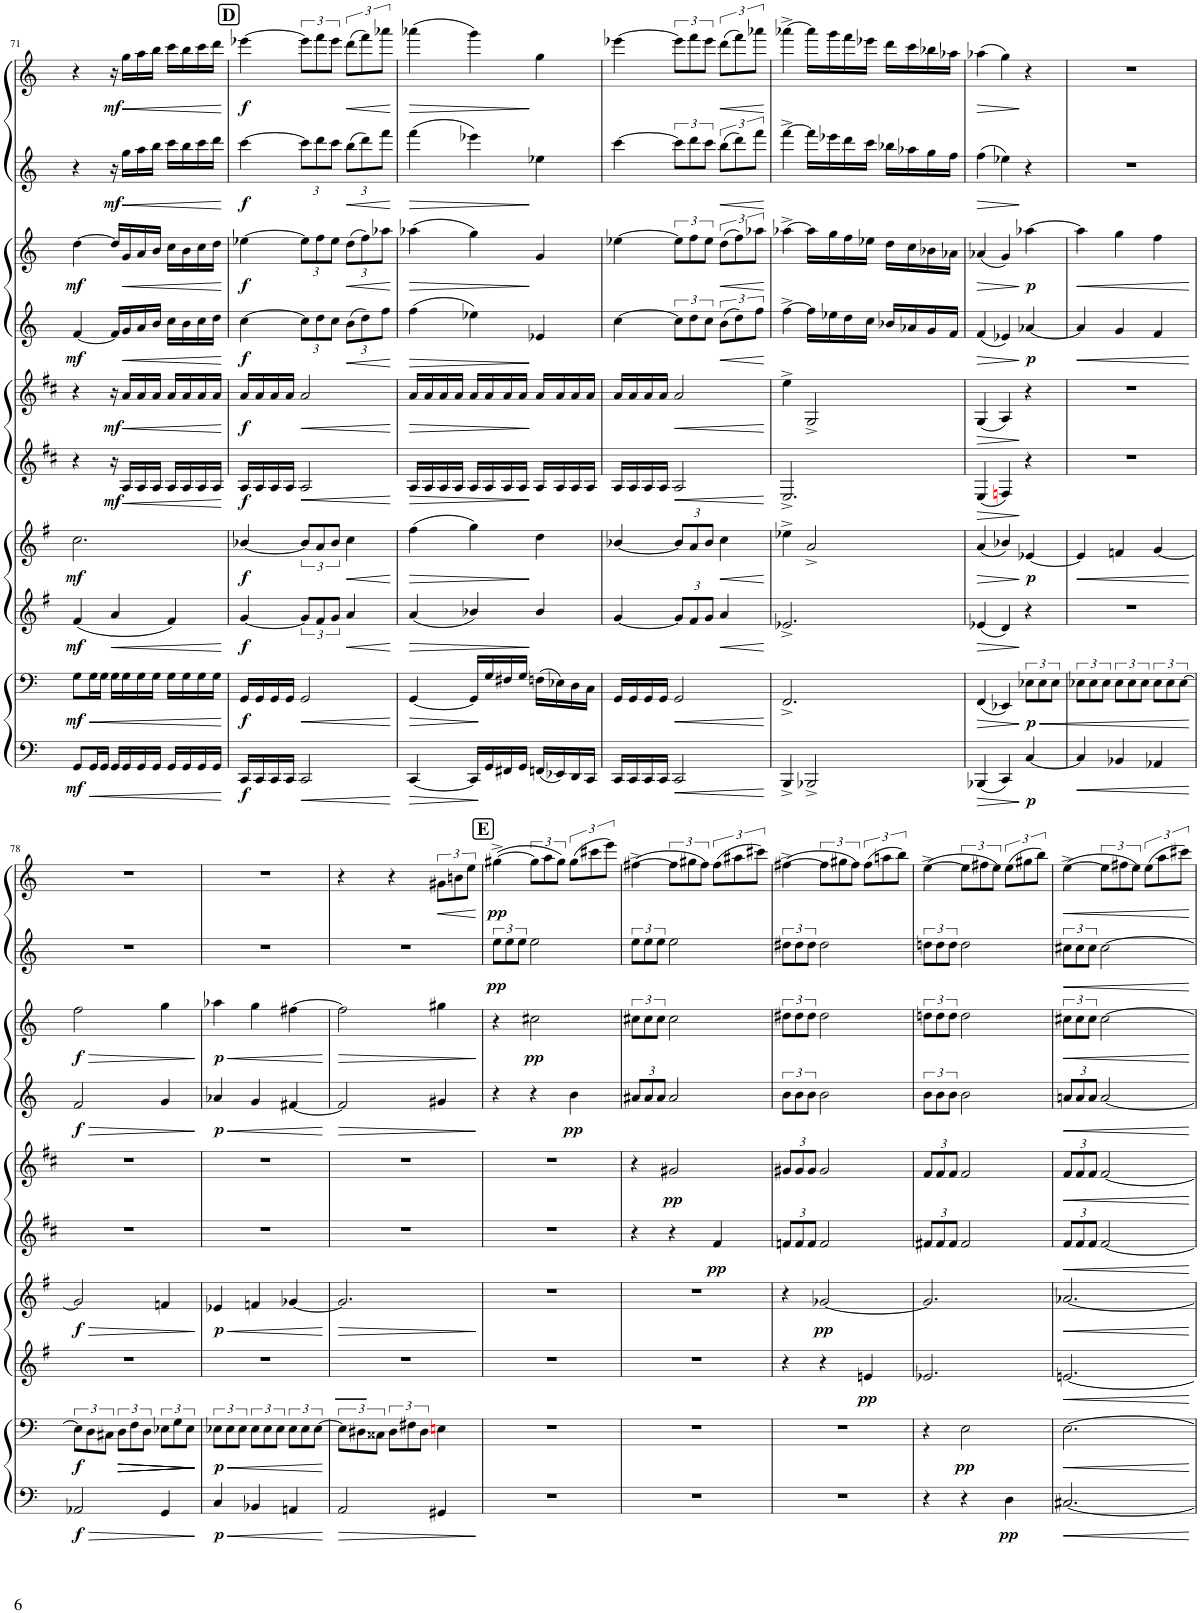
**kern	**dynam	**kern	**dynam	**kern	**dynam	**kern	**dynam	**kern	**dynam	**kern	**dynam	**kern	**dynam	**kern	**dynam	**kern	**dynam	**kern	**dynam
*part10	*part10	*part9	*part9	*part8	*part8	*part7	*part7	*part6	*part6	*part5	*part5	*part4	*part4	*part3	*part3	*part2	*part2	*part1	*part1
*staff10	*staff10	*staff9	*staff9	*staff8	*staff8	*staff7	*staff7	*staff6	*staff6	*staff5	*staff5	*staff4	*staff4	*staff3	*staff3	*staff2	*staff2	*staff1	*staff1
*I"Bassoon 2	*	*I"Bassoon 1	*	*I"Horn 2 in F	*	*I"Horn 1 in F	*	*I"Clarinet 2 in Bb	*	*I"Clarinet 1 in Bb	*	*I"Oboe 2	*	*I"Oboe 1	*	*I"Flute 2	*	*I"Flute 1	*
*I'Bsn	*	*I'Bsn	*	*I'Hn	*	*I'Hn	*	*I'Cl	*	*I'Cl	*	*I'Ob	*	*I'Ob	*	*I'Fl	*	*I'Fl	*
!!LO:PB:g=z
*clefF4	*	*clefF4	*	*clefG2	*	*clefG2	*	*clefG2	*	*clefG2	*	*clefG2	*	*clefG2	*	*clefG2	*	*clefG2	*
*	*	*	*	*Trd4c7	*	*Trd4c7	*	*Trd1c2	*	*Trd1c2	*	*	*	*	*	*	*	*	*
*k[]	*	*k[]	*	*k[f#]	*	*k[f#]	*	*k[f#c#]	*	*k[f#c#]	*	*k[]	*	*k[]	*	*k[]	*	*k[]	*
*M3/4	*	*M3/4	*	*M3/4	*	*M3/4	*	*M3/4	*	*M3/4	*	*M3/4	*	*M3/4	*	*M3/4	*	*M3/4	*
=71	=71	=71	=71	=71	=71	=71	=71	=71	=71	=71	=71	=71	=71	=71	=71	=71	=71	=71	=71
!	!LO:DY:b	!	!LO:DY:b	!	!LO:DY:b	!	!LO:DY:b	!	!	!	!	!	!LO:DY:b	!	!LO:DY:b	!	!	!	!
8GG/L	mf	8G\L	mf	(4f#/	mf	2.cc\	mf	4r	.	4r	.	[4f/	mf	[4dd\	mf	4r	.	4r	.
!	!LO:HP:b	!	!LO:HP:b	!	!	!	!	!	!	!	!	!	!	!	!	!	!	!	!
16GG/L	<	16G\L	<	.	.	.	.	.	.	.	.	.	.	.	.	.	.	.	.
16GG/JJ	.	16G\JJ	.	.	.	.	.	.	.	.	.	.	.	.	.	.	.	.	.
!	!	!	!	!	!LO:HP:b	!	!	!	!LO:DY:b	!	!LO:DY:b	!	!	!	!	!	!LO:DY:b	!	!LO:DY:b
16GG/LL	.	16G\LL	.	4a/	<	.	.	16r	mf	16r	mf	16f/LL]	.	16dd/LL]	.	16r	mf	16r	mf
!	!	!	!	!	!	!	!	!	!LO:HP:b	!	!LO:HP:b	!	!LO:HP:b	!	!LO:HP:b	!	!LO:HP:b	!	!LO:HP:b
16GG/	.	16G\	.	.	.	.	.	16A/LL	<	16a/LL	<	16g/	<	16g/	<	16gg\LL	<	16gg\LL	<
16GG/	.	16G\	.	.	.	.	.	16A/	.	16a/	.	16a/	.	16a/	.	16aa\	.	16aa\	.
16GG/JJ	.	16G\JJ	.	.	.	.	.	16A/JJ	.	16a/JJ	.	16b/JJ	.	16b/JJ	.	16bb\JJ	.	16bb\JJ	.
16GG/LL	.	16G\LL	.	4f#/)	.	.	.	16A/LL	.	16a/LL	.	16cc\LL	.	16cc\LL	.	16ccc\LL	.	16ccc\LL	.
16GG/	.	16G\	.	.	.	.	.	16A/	.	16a/	.	16b\	.	16b\	.	16bb\	.	16bb\	.
16GG/	.	16G\	.	.	.	.	.	16A/	.	16a/	.	16cc\	.	16cc\	.	16ccc\	.	16ccc\	.
16GG/JJ	.	16G\JJ	.	.	.	.	.	16A/JJ	.	16a/JJ	.	16dd\JJ	.	16dd\JJ	.	16ddd\JJ	.	16ddd\JJ	.
.	[	.	[	.	[	.	.	.	[	.	[	.	[	.	[	.	[	.	[
!!LO:REH:place=s1:a:B:cj:fs=14:t=D
=72	=72	=72	=72	=72	=72	=72	=72	=72	=72	=72	=72	=72	=72	=72	=72	=72	=72	=72	=72
!	!LO:DY:b	!	!LO:DY:b	!	!LO:DY:b	!	!LO:DY:b	!	!LO:DY:b	!	!LO:DY:b	!	!LO:DY:b	!	!LO:DY:b	!	!LO:DY:b	!	!LO:DY:b
16CC/LL	f	16GG/LL	f	[4g/	f	[4b-X/	f	16A/LL	f	16a/LL	f	[4cc\	f	[4ee-X\	f	[4ccc\	f	[4eee-X\	f
16CC/	.	16GG/	.	.	.	.	.	16A/	.	16a/	.	.	.	.	.	.	.	.	.
16CC/	.	16GG/	.	.	.	.	.	16A/	.	16a/	.	.	.	.	.	.	.	.	.
16CC/JJ	.	16GG/JJ	.	.	.	.	.	16A/JJ	.	16a/JJ	.	.	.	.	.	.	.	.	.
!	!LO:HP:b	!	!LO:HP:b	!	!	!	!	!	!LO:HP:b	!	!LO:HP:b	!	!	!	!	!	!	!	!
*	*	*	*	*	*	*	*	*	*	*	*	*Xbrackettup	*	*Xbrackettup	*	*Xbrackettup	*	*	*
2CC/	<	2GG/	<	12g/L]	.	12b-/L]	.	2A/	<	2a/	<	12cc\L]	.	12ee-\L]	.	12ccc\L]	.	12eee-\L]	.
.	.	.	.	12f#/	.	12a/	.	.	.	.	.	12dd\	.	12ff\	.	12ddd\	.	12fff\	.
.	.	.	.	12g/J	.	12b-/J	.	.	.	.	.	12cc\J	.	12ee-\J	.	12ccc\J	.	12eee-\J	.
!	!	!	!	!	!LO:HP:b	!	!LO:HP:b	!	!	!	!	!	!LO:HP:b	!	!LO:HP:b	!	!LO:HP:b	!	!LO:HP:b
.	.	.	.	4a/	<	4cc\	<	.	.	.	.	(12b\L	<	(12dd\L	<	(12bb\L	<	(12ddd\L	<
.	.	.	.	.	.	.	.	.	.	.	.	12dd\)	.	12ff\)	.	12ddd\)	.	12fff\)	.
.	.	.	.	.	.	.	.	.	.	.	.	12ff\J	.	12aa-X\J	.	12fff\J	.	12aaa-X\J	.
.	[	.	[	.	[	.	[	.	[	.	[	.	[	.	[	.	[	.	[
=73	=73	=73	=73	=73	=73	=73	=73	=73	=73	=73	=73	=73	=73	=73	=73	=73	=73	=73	=73
!	!LO:HP:b	!	!LO:HP:b	!	!LO:HP:b	!	!LO:HP:b	!	!LO:HP:b	!	!LO:HP:b	!	!LO:HP:b	!	!LO:HP:b	!	!LO:HP:b	!	!LO:HP:b
[4CC/	>	[4GG/	>	(4a/	>	(4ff#\	>	16A/LL	>	16a/LL	>	(4ff\	>	(4aa-X\	>	(4fff\	>	(4aaa-X\	>
.	.	.	.	.	.	.	.	16A/	.	16a/	.	.	.	.	.	.	.	.	.
.	.	.	.	.	.	.	.	16A/	.	16a/	.	.	.	.	.	.	.	.	.
.	.	.	.	.	.	.	.	16A/JJ	.	16a/JJ	.	.	.	.	.	.	.	.	.
16CC/LL]	.	16GG/LL]	.	4b-X/)	.	4gg\)	.	16A/LL	.	16a/LL	.	4ee-X\)	.	4gg\)	.	4eee-X\)	.	4ggg\)	.
16GG/	]	16G/	]	.	.	.	.	16A/	.	16a/	.	.	.	.	.	.	.	.	.
16FF#X/	.	16F#X/	.	.	.	.	.	16A/	.	16a/	.	.	.	.	.	.	.	.	.
16GG/JJ	.	16G/JJ	.	.	.	.	.	16A/JJ	.	16a/JJ	.	.	.	.	.	.	.	.	.
(16FFn/LL	.	(16Fn\LL	.	4b-/	]	4dd\	]	16A/LL	]	16a/LL	]	4e-X/	]	4g/	]	4ee-X\	]	4gg\	]
16EE-X/)	.	16E-X\)	.	.	.	.	.	16A/	.	16a/	.	.	.	.	.	.	.	.	.
16DD/	.	16D\	.	.	.	.	.	16A/	.	16a/	.	.	.	.	.	.	.	.	.
16CC/JJ	.	16C\JJ	.	.	.	.	.	16A/JJ	.	16a/JJ	.	.	.	.	.	.	.	.	.
=74	=74	=74	=74	=74	=74	=74	=74	=74	=74	=74	=74	=74	=74	=74	=74	=74	=74	=74	=74
16CC/LL	.	16GG/LL	.	[4g/	.	[4b-X/	.	16A/LL	.	16a/LL	.	[4cc\	.	[4ee-X\	.	[4ccc\	.	[4eee-X\	.
16CC/	.	16GG/	.	.	.	.	.	16A/	.	16a/	.	.	.	.	.	.	.	.	.
16CC/	.	16GG/	.	.	.	.	.	16A/	.	16a/	.	.	.	.	.	.	.	.	.
16CC/JJ	.	16GG/JJ	.	.	.	.	.	16A/JJ	.	16a/JJ	.	.	.	.	.	.	.	.	.
!	!LO:HP:b	!	!LO:HP:b	!	!	!	!	!	!	!	!	!	!	!	!	!	!	!	!
*	*	*	*	*Xbrackettup	*	*Xbrackettup	*	*	*	*	*	*	*	*	*	*	*	*	*
!	!	!	!	!	!	!	!	!	!LO:HP:b	!	!LO:HP:b	!	!	!	!	!	!	!	!
*	*	*	*	*	*	*	*	*	*	*	*	*brackettup	*	*brackettup	*	*brackettup	*	*	*
2CC/	<	2GG/	<	12g/L]	.	12b-/L]	.	2A/	<	2a/	<	12cc\L]	.	12ee-\L]	.	12ccc\L]	.	12eee-\L]	.
.	.	.	.	12f#/	.	12a/	.	.	.	.	.	12dd\	.	12ff\	.	12ddd\	.	12fff\	.
.	.	.	.	12g/J	.	12b-/J	.	.	.	.	.	12cc\J	.	12ee-\J	.	12ccc\J	.	12eee-\J	.
!	!	!	!	!	!LO:HP:b	!	!LO:HP:b	!	!	!	!	!	!LO:HP:b	!	!LO:HP:b	!	!LO:HP:b	!	!LO:HP:b
.	.	.	.	4a/	<	4cc\	<	.	.	.	.	(12b\L	<	(12dd\L	<	(12bb\L	<	(12ddd\L	<
.	.	.	.	.	.	.	.	.	.	.	.	12dd\)	.	12ff\)	.	12ddd\)	.	12fff\)	.
.	.	.	.	.	.	.	.	.	.	.	.	12ff\J	.	12aa-X\J	.	12fff\J	.	12aaa-X\J	.
.	[	.	[	.	[	.	[	.	[	.	[	.	[	.	[	.	[	.	[
=75	=75	=75	=75	=75	=75	=75	=75	=75	=75	=75	=75	=75	=75	=75	=75	=75	=75	=75	=75
4BBB^/	.	2.FF^/	.	2.e-X^/	.	4ee-X^\	.	2.E^/	.	4ee^\	.	[4ff^\	.	[4aa-X^\	.	[4fff^\	.	[4aaa-X^\	.
2BBB-X^/	.	.	.	.	.	2a^/	.	.	.	2G^/	.	16ff\LL]	.	16aa-\LL]	.	16fff\LL]	.	16aaa-\LL]	.
.	.	.	.	.	.	.	.	.	.	.	.	16ee-X\	.	16gg\	.	16eee-X\	.	16ggg\	.
.	.	.	.	.	.	.	.	.	.	.	.	16dd\	.	16ff\	.	16ddd\	.	16fff\	.
.	.	.	.	.	.	.	.	.	.	.	.	16cc\JJ	.	16ee-X\JJ	.	16ccc\JJ	.	16eee-X\JJ	.
.	.	.	.	.	.	.	.	.	.	.	.	16b-X/LL	.	16dd\LL	.	16bb-X\LL	.	16ddd\LL	.
.	.	.	.	.	.	.	.	.	.	.	.	16a-X/	.	16cc\	.	16aa-X\	.	16ccc\	.
.	.	.	.	.	.	.	.	.	.	.	.	16g/	.	16b-X\	.	16gg\	.	16bb-X\	.
.	.	.	.	.	.	.	.	.	.	.	.	16f/JJ	.	16a-X\JJ	.	16ff\JJ	.	16aa-X\JJ	.
=76	=76	=76	=76	=76	=76	=76	=76	=76	=76	=76	=76	=76	=76	=76	=76	=76	=76	=76	=76
!	!LO:HP:b	!	!LO:HP:b	!	!LO:HP:b	!	!LO:HP:b	!	!LO:HP:b	!	!LO:HP:b	!	!LO:HP:b	!	!LO:HP:b	!	!LO:HP:b	!	!LO:HP:b
(4BBB-X/	>	(4FF/	>	(4e-X/	>	(4a/	>	(4E/	>	(4G/	>	(4f/	>	(4a-X/	>	(4ff\	>	(4aa-X\	>
4CC/)	.	4EE-X/)	.	4d/)	.	4b-X/)	.	4Fn/)	.	4A/)	.	4e-X/)	.	4g/)	.	4ee-X\)	.	4gg\)	.
!	!LO:DY:n=1:b	!	!LO:HP:n=1:b	!	!	!	!	!	!	!	!	!	!	!	!	!	!	!	!
!	!	!	!LO:DY:n=1:b	!	!	!	!LO:DY:n=1:b	!	!	!	!	!	!LO:DY:n=1:b	!	!LO:DY:n=1:b	!	!	!	!
[4C/	] p	12E-X\L	] < p	4r	]	[4e-X/	] p	4r	]	4r	]	[4a-X/	] p	[4aa-X\	] p	4r	]	4r	]
.	.	12E-\	.	.	.	.	.	.	.	.	.	.	.	.	.	.	.	.	.
.	.	12E-\J	.	.	.	.	.	.	.	.	.	.	.	.	.	.	.	.	.
=77	=77	=77	=77	=77	=77	=77	=77	=77	=77	=77	=77	=77	=77	=77	=77	=77	=77	=77	=77
!	!LO:HP:b	!	!	!	!	!	!LO:HP:b	!	!	!	!	!	!LO:HP:b	!	!LO:HP:b	!	!	!	!
4C/]	<	12E-X\L	.	2.r	.	4e-/]	<	2.r	.	2.r	.	4a-/]	<	4aa-\]	<	2.r	.	2.r	.
.	.	12E-\	.	.	.	.	.	.	.	.	.	.	.	.	.	.	.	.	.
.	.	12E-\J	.	.	.	.	.	.	.	.	.	.	.	.	.	.	.	.	.
4BB-X/	.	12E-\L	.	.	.	4fn/	.	.	.	.	.	4g/	.	4gg\	.	.	.	.	.
.	.	12E-\	.	.	.	.	.	.	.	.	.	.	.	.	.	.	.	.	.
.	.	12E-\J	.	.	.	.	.	.	.	.	.	.	.	.	.	.	.	.	.
4AA-X/	.	12E-\L	.	.	.	[4g/	.	.	.	.	.	4f/	.	4ff\	.	.	.	.	.
.	.	12E-\	.	.	.	.	.	.	.	.	.	.	.	.	.	.	.	.	.
.	.	[12E-\J	.	.	.	.	.	.	.	.	.	.	.	.	.	.	.	.	.
.	[	.	[	.	.	.	[	.	.	.	.	.	[	.	[	.	.	.	.
!!LO:LB:g=z
=78	=78	=78	=78	=78	=78	=78	=78	=78	=78	=78	=78	=78	=78	=78	=78	=78	=78	=78	=78
!	!LO:HP:b	!	!	!	!	!	!LO:HP:b	!	!	!	!	!	!LO:HP:b	!	!LO:HP:b	!	!	!	!
!	!LO:DY:n=1:b	!	!LO:DY:b	!	!	!	!LO:DY:n=1:b	!	!	!	!	!	!LO:DY:n=1:b	!	!LO:DY:n=1:b	!	!	!	!
2AA-X/	> f	12E-\L]	f	2.r	.	2g/]	> f	2.r	.	2.r	.	2f/	> f	2ff\	> f	2.r	.	2.r	.
.	.	12D\	.	.	.	.	.	.	.	.	.	.	.	.	.	.	.	.	.
.	.	12C#X\J	.	.	.	.	.	.	.	.	.	.	.	.	.	.	.	.	.
!	!	!	!LO:HP:b	!	!	!	!	!	!	!	!	!	!	!	!	!	!	!	!
.	.	12D\L	>	.	.	.	.	.	.	.	.	.	.	.	.	.	.	.	.
!	!	!	!LO:HP:b	!	!	!	!	!	!	!	!	!	!	!	!	!	!	!	!
.	.	12F\	>	.	.	.	.	.	.	.	.	.	.	.	.	.	.	.	.
!	!	!	!LO:HP:b	!	!	!	!	!	!	!	!	!	!	!	!	!	!	!	!
.	.	12D\J	>	.	.	.	.	.	.	.	.	.	.	.	.	.	.	.	.
4GG/	.	12E-X\L	.	.	.	4fn/	.	.	.	.	.	4g/	.	4gg\	.	.	.	.	.
.	.	12G\	.	.	.	.	.	.	.	.	.	.	.	.	.	.	.	.	.
.	.	12E-\J	.	.	.	.	.	.	.	.	.	.	.	.	.	.	.	.	.
.	]	.	] ] ]	.	.	.	]	.	.	.	.	.	]	.	]	.	.	.	.
=79	=79	=79	=79	=79	=79	=79	=79	=79	=79	=79	=79	=79	=79	=79	=79	=79	=79	=79	=79
!	!LO:HP:b	!	!LO:HP:b	!	!	!	!LO:HP:b	!	!	!	!	!	!LO:HP:b	!	!LO:HP:b	!	!	!	!
!	!LO:DY:n=1:b	!	!LO:DY:n=1:b	!	!	!	!LO:DY:n=1:b	!	!	!	!	!	!LO:DY:n=1:b	!	!LO:DY:n=1:b	!	!	!	!
4C/	< p	12E-X\L	< p	2.r	.	4e-X/	< p	2.r	.	2.r	.	4a-X/	< p	4aa-X\	< p	2.r	.	2.r	.
.	.	12E-\	.	.	.	.	.	.	.	.	.	.	.	.	.	.	.	.	.
.	.	12E-\J	.	.	.	.	.	.	.	.	.	.	.	.	.	.	.	.	.
4BB-X/	.	12E-\L	.	.	.	4fn/	.	.	.	.	.	4g/	.	4gg\	.	.	.	.	.
.	.	12E-\	.	.	.	.	.	.	.	.	.	.	.	.	.	.	.	.	.
.	.	12E-\J	.	.	.	.	.	.	.	.	.	.	.	.	.	.	.	.	.
4AAn/	.	12E-\L	.	.	.	[4g-X/	.	.	.	.	.	[4f#X/	.	[4ff#X\	.	.	.	.	.
.	.	12E-\	.	.	.	.	.	.	.	.	.	.	.	.	.	.	.	.	.
.	.	[12E-\J	.	.	.	.	.	.	.	.	.	.	.	.	.	.	.	.	.
.	[	.	[	.	.	.	[	.	.	.	.	.	[	.	[	.	.	.	.
=80	=80	=80	=80	=80	=80	=80	=80	=80	=80	=80	=80	=80	=80	=80	=80	=80	=80	=80	=80
!	!LO:HP:b	!	!	!	!	!	!LO:HP:b	!	!	!	!	!	!LO:HP:b	!	!LO:HP:b	!	!	!	!
2AA/	>	12E-\L]	.	2.r	.	2.g-/]	>	2.r	.	2.r	.	2f#/]	>	2ff#\]	>	2.r	.	4r	.
.	.	12D#X\	.	.	.	.	.	.	.	.	.	.	.	.	.	.	.	.	.
.	.	12C##X\J	.	.	.	.	.	.	.	.	.	.	.	.	.	.	.	.	.
.	.	12D#\L	.	.	.	.	.	.	.	.	.	.	.	.	.	.	.	4r	.
.	.	12F#X\	.	.	.	.	.	.	.	.	.	.	.	.	.	.	.	.	.
.	.	12D#\J	.	.	.	.	.	.	.	.	.	.	.	.	.	.	.	.	.
!	!	!	!	!	!	!	!	!	!	!	!	!	!	!	!	!	!	!	!LO:HP:b
4GG#X/	.	4En\	.	.	.	.	.	.	.	.	.	4g#X/	.	4gg#X\	.	.	.	12g#X\L	<
.	.	.	.	.	.	.	.	.	.	.	.	.	.	.	.	.	.	12bn\	.
.	.	.	.	.	.	.	.	.	.	.	.	.	.	.	.	.	.	12ee\J	.
.	]	.	.	.	.	.	]	.	.	.	.	.	]	.	]	.	.	.	[
!!LO:REH:place=s1:a:B:cj:fs=14:t=E
=81	=81	=81	=81	=81	=81	=81	=81	=81	=81	=81	=81	=81	=81	=81	=81	=81	=81	=81	=81
!	!	!	!	!	!	!	!	!	!	!	!	!	!	!	!	!	!LO:DY:b	!	!LO:DY:b
2.r	.	2.r	.	2.r	.	2.r	.	2.r	.	2.r	.	4r	.	4r	.	12ee\L	pp	([4gg#X^\	pp
.	.	.	.	.	.	.	.	.	.	.	.	.	.	.	.	12ee\	.	.	.
.	.	.	.	.	.	.	.	.	.	.	.	.	.	.	.	12ee\J	.	.	.
!	!	!	!	!	!	!	!	!	!	!	!	!	!	!	!LO:DY:b	!	!	!	!
.	.	.	.	.	.	.	.	.	.	.	.	4r	.	2cc#X\	pp	2ee\	.	12gg#\L]	.
.	.	.	.	.	.	.	.	.	.	.	.	.	.	.	.	.	.	12aa\	.
.	.	.	.	.	.	.	.	.	.	.	.	.	.	.	.	.	.	12gg#\J)	.
!	!	!	!	!	!	!	!	!	!	!	!	!	!LO:DY:b	!	!	!	!	!	!
.	.	.	.	.	.	.	.	.	.	.	.	4b\	pp	.	.	.	.	(12gg#\L	.
.	.	.	.	.	.	.	.	.	.	.	.	.	.	.	.	.	.	12ccc#X\	.
.	.	.	.	.	.	.	.	.	.	.	.	.	.	.	.	.	.	12eee\J)	.
=82	=82	=82	=82	=82	=82	=82	=82	=82	=82	=82	=82	=82	=82	=82	=82	=82	=82	=82	=82
*	*	*	*	*	*	*	*	*	*	*	*	*Xbrackettup	*	*	*	*	*	*	*
2.r	.	2.r	.	2.r	.	2.r	.	4r	.	4r	.	12a#X/L	.	12cc#X\L	.	12ee\L	.	([4ff#X^\	.
.	.	.	.	.	.	.	.	.	.	.	.	12a#/	.	12cc#\	.	12ee\	.	.	.
.	.	.	.	.	.	.	.	.	.	.	.	12a#/J	.	12cc#\J	.	12ee\J	.	.	.
!	!	!	!	!	!	!	!	!	!	!	!LO:DY:b	!	!	!	!	!	!	!	!
.	.	.	.	.	.	.	.	4r	.	2g#X/	pp	2a#/	.	2cc#\	.	2ee\	.	12ff#\L]	.
.	.	.	.	.	.	.	.	.	.	.	.	.	.	.	.	.	.	12gg#X\	.
.	.	.	.	.	.	.	.	.	.	.	.	.	.	.	.	.	.	12ff#\J)	.
!	!	!	!	!	!	!	!	!	!LO:DY:b	!	!	!	!	!	!	!	!	!	!
.	.	.	.	.	.	.	.	4f#/	pp	.	.	.	.	.	.	.	.	(12ff#\L	.
.	.	.	.	.	.	.	.	.	.	.	.	.	.	.	.	.	.	12aa#X\	.
.	.	.	.	.	.	.	.	.	.	.	.	.	.	.	.	.	.	12ccc#X\J)	.
=83	=83	=83	=83	=83	=83	=83	=83	=83	=83	=83	=83	=83	=83	=83	=83	=83	=83	=83	=83
*	*	*	*	*	*	*	*	*Xbrackettup	*	*Xbrackettup	*	*brackettup	*	*	*	*	*	*	*
2.r	.	2.r	.	4r	.	4r	.	12fn/L	.	12g#X/L	.	12b\L	.	12dd#X\L	.	12dd#X\L	.	([4ff#X^\	.
.	.	.	.	.	.	.	.	12f/	.	12g#/	.	12b\	.	12dd#\	.	12dd#\	.	.	.
.	.	.	.	.	.	.	.	12f/J	.	12g#/J	.	12b\J	.	12dd#\J	.	12dd#\J	.	.	.
!	!	!	!	!	!	!	!LO:DY:b	!	!	!	!	!	!	!	!	!	!	!	!
.	.	.	.	4r	.	[2g-X/	pp	2f/	.	2g#/	.	2b\	.	2dd#\	.	2dd#\	.	12ff#\L]	.
.	.	.	.	.	.	.	.	.	.	.	.	.	.	.	.	.	.	12gg#X\	.
.	.	.	.	.	.	.	.	.	.	.	.	.	.	.	.	.	.	12ff#\J)	.
!	!	!	!	!	!LO:DY:b	!	!	!	!	!	!	!	!	!	!	!	!	!	!
.	.	.	.	4en/	pp	.	.	.	.	.	.	.	.	.	.	.	.	(12ff#\L	.
.	.	.	.	.	.	.	.	.	.	.	.	.	.	.	.	.	.	12aan\	.
.	.	.	.	.	.	.	.	.	.	.	.	.	.	.	.	.	.	12bb\J)	.
=84	=84	=84	=84	=84	=84	=84	=84	=84	=84	=84	=84	=84	=84	=84	=84	=84	=84	=84	=84
4r	.	4r	.	2.e-X/	.	2.g-/]	.	12f#X/L	.	12f#/L	.	12b\L	.	12ddn\L	.	12ddn\L	.	([4ee^\	.
.	.	.	.	.	.	.	.	12f#/	.	12f#/	.	12b\	.	12dd\	.	12dd\	.	.	.
.	.	.	.	.	.	.	.	12f#/J	.	12f#/J	.	12b\J	.	12dd\J	.	12dd\J	.	.	.
!	!	!	!LO:DY:b	!	!	!	!	!	!	!	!	!	!	!	!	!	!	!	!
4r	.	2E\	pp	.	.	.	.	2f#/	.	2f#/	.	2b\	.	2dd\	.	2dd\	.	12ee\L]	.
.	.	.	.	.	.	.	.	.	.	.	.	.	.	.	.	.	.	12ff#X\	.
.	.	.	.	.	.	.	.	.	.	.	.	.	.	.	.	.	.	12ee\J)	.
!	!LO:DY:b	!	!	!	!	!	!	!	!	!	!	!	!	!	!	!	!	!	!
4D\	pp	.	.	.	.	.	.	.	.	.	.	.	.	.	.	.	.	(12ee\L	.
.	.	.	.	.	.	.	.	.	.	.	.	.	.	.	.	.	.	12gg#X\	.
.	.	.	.	.	.	.	.	.	.	.	.	.	.	.	.	.	.	12bb\J)	.
=85	=85	=85	=85	=85	=85	=85	=85	=85	=85	=85	=85	=85	=85	=85	=85	=85	=85	=85	=85
!	!LO:HP:b	!	!LO:HP:b	!	!LO:HP:b	!	!LO:HP:b	!	!LO:HP:b	!	!LO:HP:b	!	!	!	!	!	!	!	!
*	*	*	*	*	*	*	*	*	*	*	*	*Xbrackettup	*	*	*	*	*	*	*
!	!	!	!	!	!	!	!	!	!	!	!	!	!LO:HP:b	!	!LO:HP:b	!	!LO:HP:b	!	!LO:HP:b
[2.C#X/	<	[2.E\	<	[2.en/	<	[2.a-X/	<	12f#/L	<	12f#/L	<	12an/L	<	12cc#X\L	<	12cc#X\L	<	([4ee^\	<
.	.	.	.	.	.	.	.	12f#/	.	12f#/	.	12a/	.	12cc#\	.	12cc#\	.	.	.
.	.	.	.	.	.	.	.	12f#/J	.	12f#/J	.	12a/J	.	12cc#\J	.	12cc#\J	.	.	.
.	.	.	.	.	.	.	.	[2f#/	.	[2f#/	.	[2a/	.	[2cc#\	.	[2cc#\	.	12ee\L]	.
.	.	.	.	.	.	.	.	.	.	.	.	.	.	.	.	.	.	12ff#X\	.
.	.	.	.	.	.	.	.	.	.	.	.	.	.	.	.	.	.	12ee\J)	.
.	.	.	.	.	.	.	.	.	.	.	.	.	.	.	.	.	.	(12ee\L	.
.	.	.	.	.	.	.	.	.	.	.	.	.	.	.	.	.	.	12aa\	.
.	.	.	.	.	.	.	.	.	.	.	.	.	.	.	.	.	.	12ccc#X\J)	.
.	[	.	[	.	[	.	[	.	[	.	[	.	[	.	[	.	[	.	[
=	=	=	=	=	=	=	=	=	=	=	=	=	=	=	=	=	=	=	=
*-	*-	*-	*-	*-	*-	*-	*-	*-	*-	*-	*-	*-	*-	*-	*-	*-	*-	*-	*-
